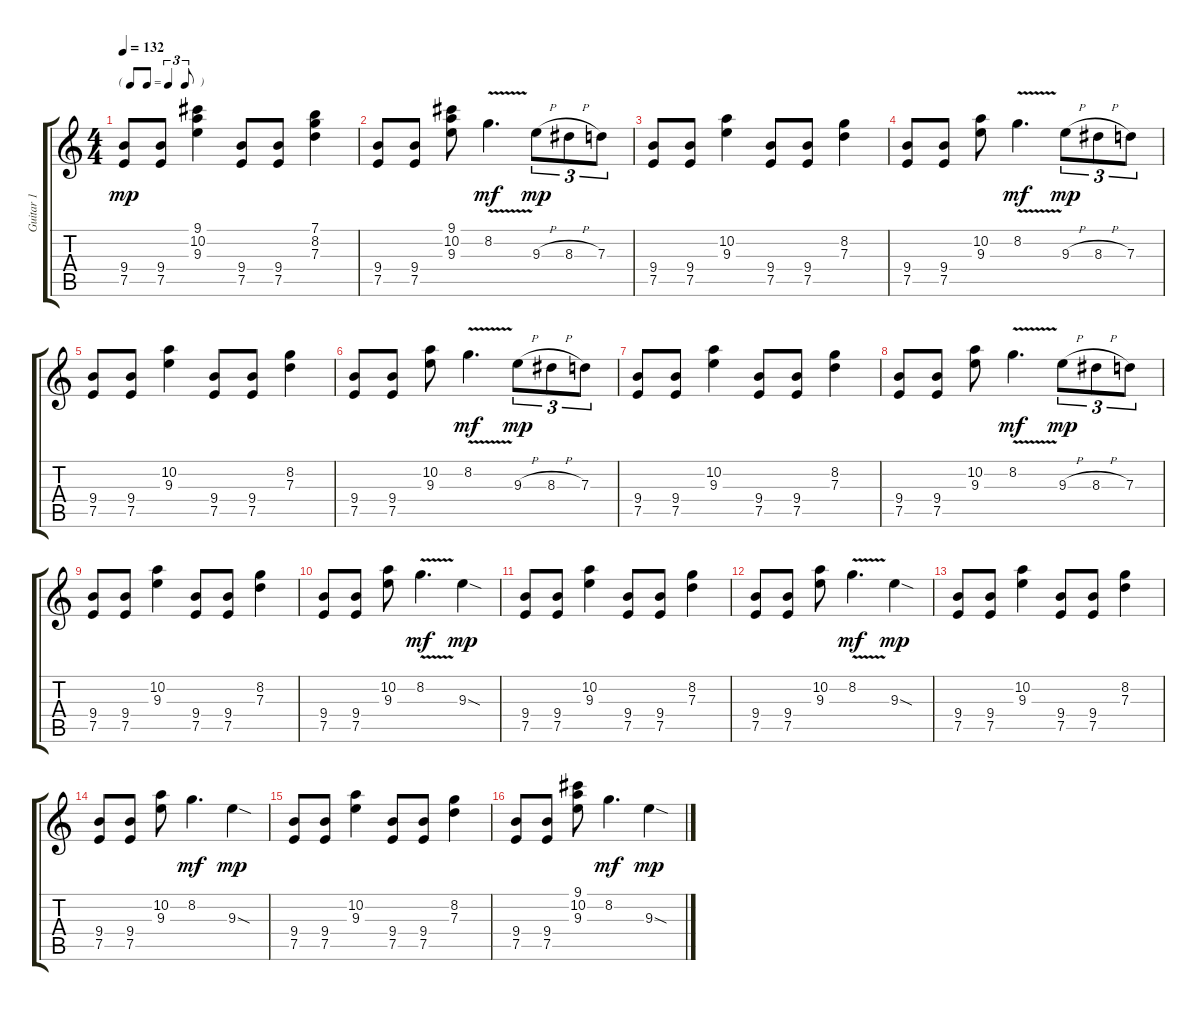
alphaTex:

\track ("Guitar 1" "Guitar 1") {instrument distortionguitar}
\staff {score tabs}
\tuning (E4 B3 G3 D3 A2 E2) {hide}
\ts (4 4)
\tf triplet8th
\tempo 132
\clef g2
\ks c
(9.4 7.5).8{dy mp instrument distortionguitar} (9.4 7.5).8 (9.1 10.2 9.3).4 (9.4 7.5).8 (9.4 7.5).8 (7.1 8.2 7.3).4 |
(9.4 7.5).8 (9.4 7.5).8 (9.1 10.2 9.3).8 8.2{v}.4{d dy mf} 9.3{h}.8{tu (3 2) dy mp} 8.3{h}.8{tu (3 2)} 7.3.8{tu (3 2)} |
(9.4 7.5).8 (9.4 7.5).8 (10.2 9.3).4 (9.4 7.5).8 (9.4 7.5).8 (8.2 7.3).4 |
(9.4 7.5).8 (9.4 7.5).8 (10.2 9.3).8 8.2{v}.4{d dy mf} 9.3{h}.8{tu (3 2) dy mp} 8.3{h}.8{tu (3 2)} 7.3.8{tu (3 2)} |
(9.4 7.5).8 (9.4 7.5).8 (10.2 9.3).4 (9.4 7.5).8 (9.4 7.5).8 (8.2 7.3).4 |
(9.4 7.5).8 (9.4 7.5).8 (10.2 9.3).8 8.2{v}.4{d dy mf} 9.3{h}.8{tu (3 2) dy mp} 8.3{h}.8{tu (3 2)} 7.3.8{tu (3 2)} |
(9.4 7.5).8 (9.4 7.5).8 (10.2 9.3).4 (9.4 7.5).8 (9.4 7.5).8 (8.2 7.3).4 |
(9.4 7.5).8 (9.4 7.5).8 (10.2 9.3).8 8.2{v}.4{d dy mf} 9.3{h}.8{tu (3 2) dy mp} 8.3{h}.8{tu (3 2)} 7.3.8{tu (3 2)} |
(9.4 7.5).8 (9.4 7.5).8 (10.2 9.3).4 (9.4 7.5).8 (9.4 7.5).8 (8.2 7.3).4 |
(9.4 7.5).8 (9.4 7.5).8 (10.2 9.3).8 8.2{v}.4{d dy mf} 9.3{sod}.4{dy mp} |
(9.4 7.5).8 (9.4 7.5).8 (10.2 9.3).4 (9.4 7.5).8 (9.4 7.5).8 (8.2 7.3).4 |
(9.4 7.5).8 (9.4 7.5).8 (10.2 9.3).8 8.2{v}.4{d dy mf} 9.3{sod}.4{dy mp} |
(9.4 7.5).8 (9.4 7.5).8 (10.2 9.3).4 (9.4 7.5).8 (9.4 7.5).8 (8.2 7.3).4 |
(9.4 7.5).8 (9.4 7.5).8 (10.2 9.3).8 8.2.4{d dy mf} 9.3{sod}.4{dy mp} |
(9.4 7.5).8 (9.4 7.5).8 (10.2 9.3).4 (9.4 7.5).8 (9.4 7.5).8 (8.2 7.3).4 |
(9.4 7.5).8 (9.4 7.5).8 (9.1 10.2 9.3).8 8.2.4{d dy mf} 9.3{sod}.4{dy mp}
